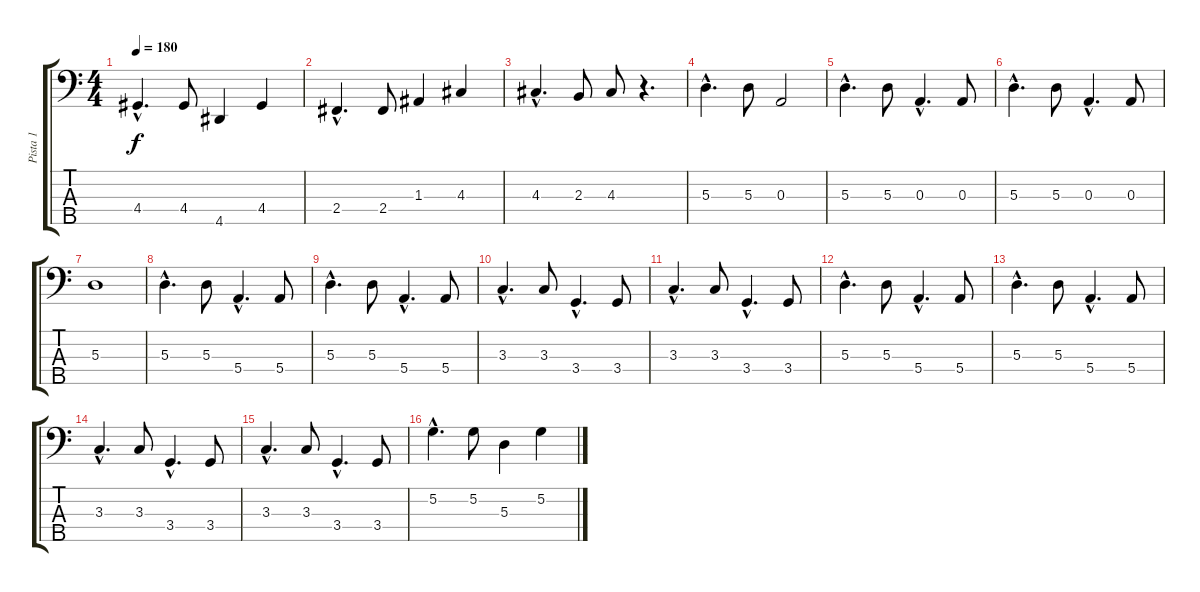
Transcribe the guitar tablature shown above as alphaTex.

\track ("Pista 1" "Pista 1") {instrument acousticbass}
\staff {score tabs}
\tuning (G2 D2 A1 E1 B0) {hide}
\ts (4 4)
\tempo 180
\clef f4
\ks c
4.4{hac}.4{d dy f} 4.4.8 4.5.4 4.4.4 |
2.4{hac}.4{d} 2.4.8 1.3.4 4.3.4 |
4.3{hac}.4{d} 2.3.8 4.3.8 r.4{d} |
5.3{hac}.4{d} 5.3.8 0.3.2 |
5.3{hac}.4{d} 5.3.8 0.3{hac}.4{d} 0.3.8 |
5.3{hac}.4{d} 5.3.8 0.3{hac}.4{d} 0.3.8 |
5.3.1 |
5.3{hac}.4{d} 5.3.8 5.4{hac}.4{d} 5.4.8 |
5.3{hac}.4{d} 5.3.8 5.4{hac}.4{d} 5.4.8 |
3.3{hac}.4{d} 3.3.8 3.4{hac}.4{d} 3.4.8 |
3.3{hac}.4{d} 3.3.8 3.4{hac}.4{d} 3.4.8 |
5.3{hac}.4{d} 5.3.8 5.4{hac}.4{d} 5.4.8 |
5.3{hac}.4{d} 5.3.8 5.4{hac}.4{d} 5.4.8 |
3.3{hac}.4{d} 3.3.8 3.4{hac}.4{d} 3.4.8 |
3.3{hac}.4{d} 3.3.8 3.4{hac}.4{d} 3.4.8 |
5.2{hac}.4{d} 5.2.8 5.3.4 5.2.4
